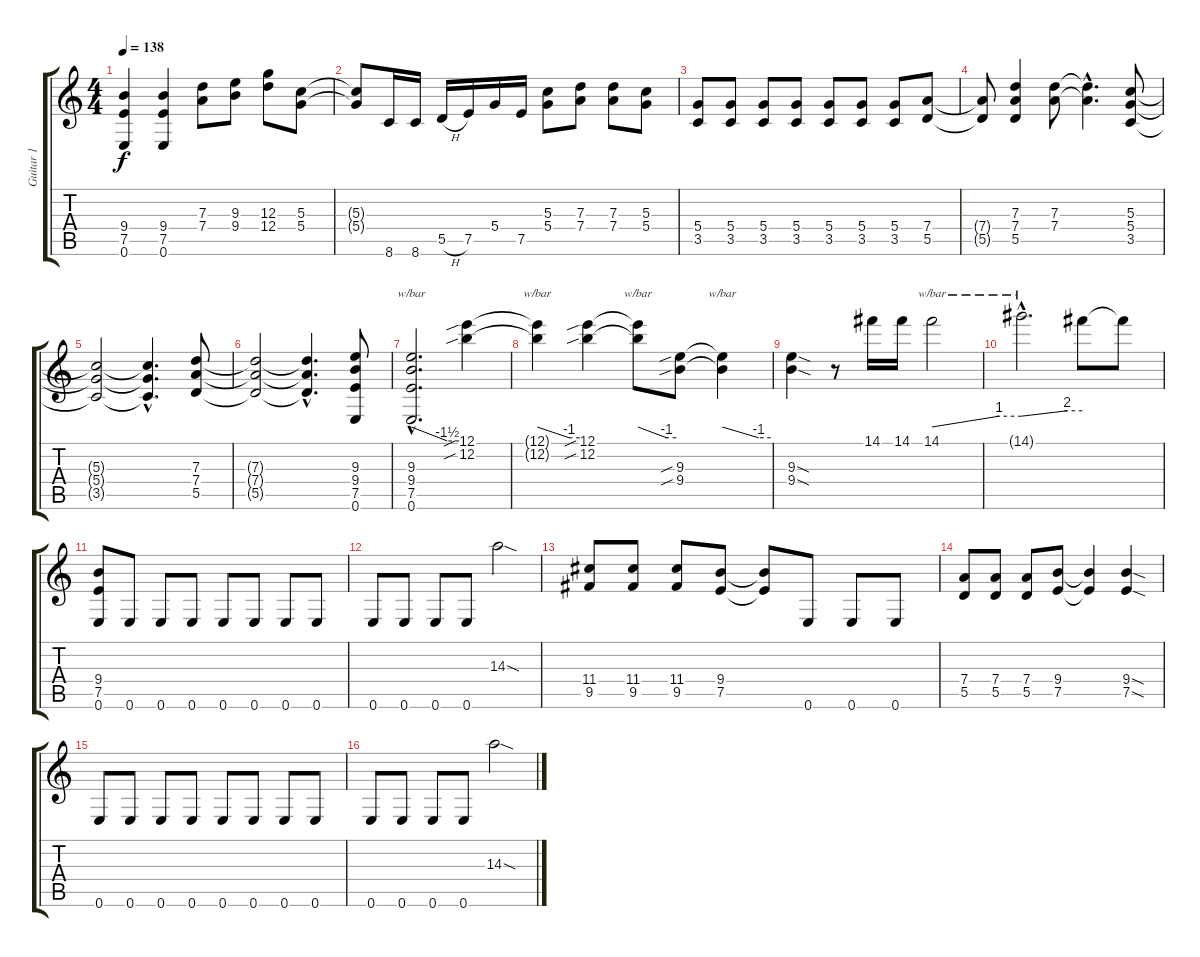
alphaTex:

\track ("Guitar 1" "Guitar 1") {instrument distortionguitar}
\staff {score tabs}
\tuning (E4 B3 G3 D3 A2 E2) {hide}
\ts (4 4)
\tempo 138
\clef g2
\ks c
(9.4{t} 7.5{t} 0.6{t}).4{dy f} (9.4 7.5 0.6).4 (7.3 7.4).8 (9.3 9.4).8 (12.3 12.4).8 (5.3 5.4).8 |
(5.3{t} 5.4{t}).8 8.6.16 8.6.16 5.5{h}.16 7.5.16 5.4.16 7.5.16 (5.3 5.4).8 (7.3 7.4).8 (7.3 7.4).8 (5.3 5.4).8 |
(5.4 3.5).8 (5.4 3.5).8 (5.4 3.5).8 (5.4 3.5).8 (5.4 3.5).8 (5.4 3.5).8 (5.4 3.5).8 (7.4 5.5).8 |
(7.4{t} 5.5{t}).8 (7.3 7.4 5.5).4 (7.3 7.4).8 (7.3{hac t} 7.4{hac t}).4{d} (5.3 5.4 3.5).8 |
(5.3{t} 5.4{t} 3.5{t}).2 (5.3{hac t} 5.4{hac t} 3.5{hac t}).4{d} (7.3 7.4 5.5).8 |
(7.3{t} 7.4{t} 5.5{t}).2 (7.3{hac t} 7.4{hac t} 5.5{hac t}).4{d} (9.3 9.4 7.5 0.6).8 |
(9.3{hac} 9.4{hac} 7.5{hac} 0.6{hac}).2{d tbe (custom default 0 0 45 -6 60 -6)} (12.1{sib} 12.2{sib}).4 |
(12.1{t} 12.2{t}).4{tbe (custom default 0 0 45 -4 60 -4)} (12.1{sib} 12.2{sib}).4 (12.1{t} 12.2{t}).8{tbe (custom default 0 0 45 -4 60 -4)} (9.3{sib} 9.4{sib}).8 (9.3{t} 9.4{t}).4{tbe (custom default 0 0 45 -4 60 -4)} |
(9.3{sod} 9.4{sod}).4 r.8 14.1.16 14.1.16 14.1.2{tbe (custom default 0 0 45 4 60 4)} |
14.1{hac t}.2{d tbe (custom default 0 4 45 8 60 8)} 14.1{t}.8 14.1{t}.8 |
(9.4 7.5 0.6).8 0.6.8 0.6.8 0.6.8 0.6.8 0.6.8 0.6.8 0.6.8 |
0.6.8 0.6.8 0.6.8 0.6.8 14.3{sod}.2 |
(11.4 9.5).8 (11.4 9.5).8 (11.4 9.5).8 (9.4 7.5).8 (9.4{t} 7.5{t}).8 0.6.8 0.6.8 0.6.8 |
(7.4 5.5).8 (7.4 5.5).8 (7.4 5.5).8 (9.4 7.5).8 (9.4{t} 7.5{t}).4 (9.4{sod} 7.5{sod}).4 |
0.6.8 0.6.8 0.6.8 0.6.8 0.6.8 0.6.8 0.6.8 0.6.8 |
0.6.8 0.6.8 0.6.8 0.6.8 14.3{sod}.2
